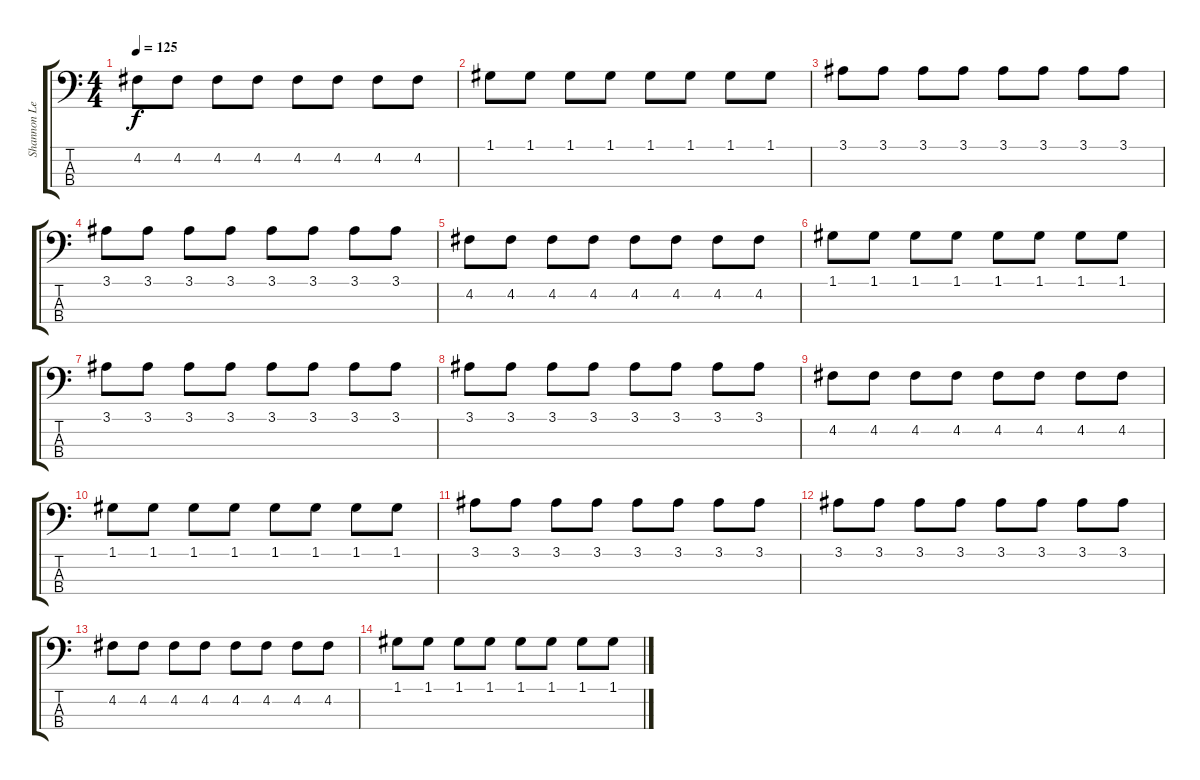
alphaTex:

\track ("Shannon Leto" "Shannon Le") {instrument acousticbass}
\staff {score tabs}
\tuning (G2 D2 A1 E1) {hide}
\ts (4 4)
\tempo 125
\clef f4
\ks c
4.2.8{dy f} 4.2.8 4.2.8 4.2.8 4.2.8 4.2.8 4.2.8 4.2.8 |
1.1.8 1.1.8 1.1.8 1.1.8 1.1.8 1.1.8 1.1.8 1.1.8 |
3.1.8 3.1.8 3.1.8 3.1.8 3.1.8 3.1.8 3.1.8 3.1.8 |
3.1.8 3.1.8 3.1.8 3.1.8 3.1.8 3.1.8 3.1.8 3.1.8 |
4.2.8 4.2.8 4.2.8 4.2.8 4.2.8 4.2.8 4.2.8 4.2.8 |
1.1.8 1.1.8 1.1.8 1.1.8 1.1.8 1.1.8 1.1.8 1.1.8 |
3.1.8 3.1.8 3.1.8 3.1.8 3.1.8 3.1.8 3.1.8 3.1.8 |
3.1.8 3.1.8 3.1.8 3.1.8 3.1.8 3.1.8 3.1.8 3.1.8 |
4.2.8 4.2.8 4.2.8 4.2.8 4.2.8 4.2.8 4.2.8 4.2.8 |
1.1.8 1.1.8 1.1.8 1.1.8 1.1.8 1.1.8 1.1.8 1.1.8 |
3.1.8 3.1.8 3.1.8 3.1.8 3.1.8 3.1.8 3.1.8 3.1.8 |
3.1.8 3.1.8 3.1.8 3.1.8 3.1.8 3.1.8 3.1.8 3.1.8 |
4.2.8 4.2.8 4.2.8 4.2.8 4.2.8 4.2.8 4.2.8 4.2.8 |
1.1.8 1.1.8 1.1.8 1.1.8 1.1.8 1.1.8 1.1.8 1.1.8
